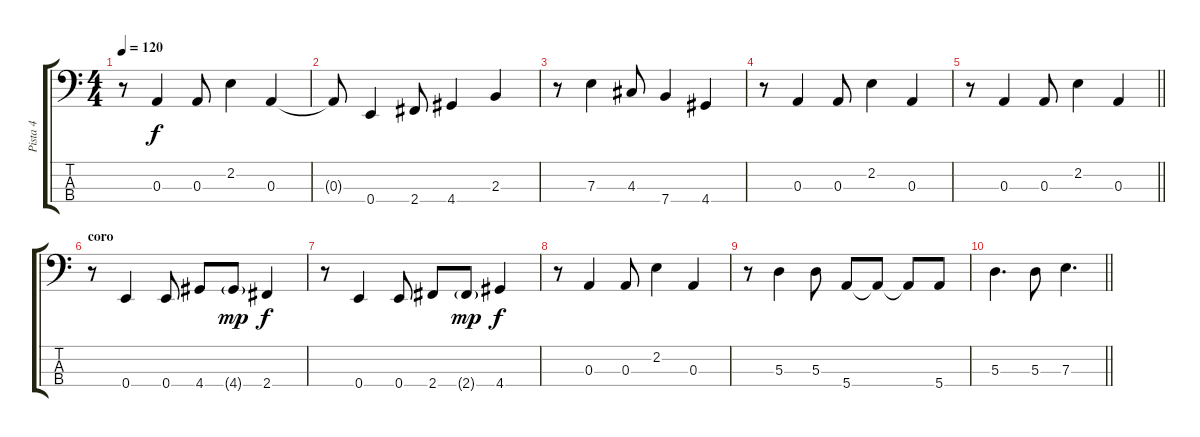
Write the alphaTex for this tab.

\track ("Pista 4" "Pista 4") {instrument electricbassfinger}
\staff {score tabs}
\tuning (G2 D2 A1 E1) {hide}
\ts (4 4)
\tempo 120
\clef f4
\ks c
r.8{dy f} 0.3.4 0.3.8 2.2.4 0.3.4 |
0.3{t}.8 0.4.4 2.4.8 4.4.4 2.3.4 |
r.8 7.3.4 4.3.8 7.4.4 4.4.4 |
r.8 0.3.4 0.3.8 2.2.4 0.3.4 |
\barLineRight lightlight
r.8 0.3.4 0.3.8 2.2.4 0.3.4 |
\section ("" "coro")
r.8 0.4.4 0.4.8 4.4.8 4.4{g}.8{dy mp} 2.4.4{dy f} |
r.8 0.4.4 0.4.8 2.4.8 2.4{g}.8{dy mp} 4.4.4{dy f} |
r.8 0.3.4 0.3.8 2.2.4 0.3.4 |
r.8 5.3.4 5.3.8 5.4.8 5.4{t}.8 5.4{t}.8 5.4.8 |
\barLineRight lightlight
5.3.4{d} 5.3.8 7.3.4{d}
